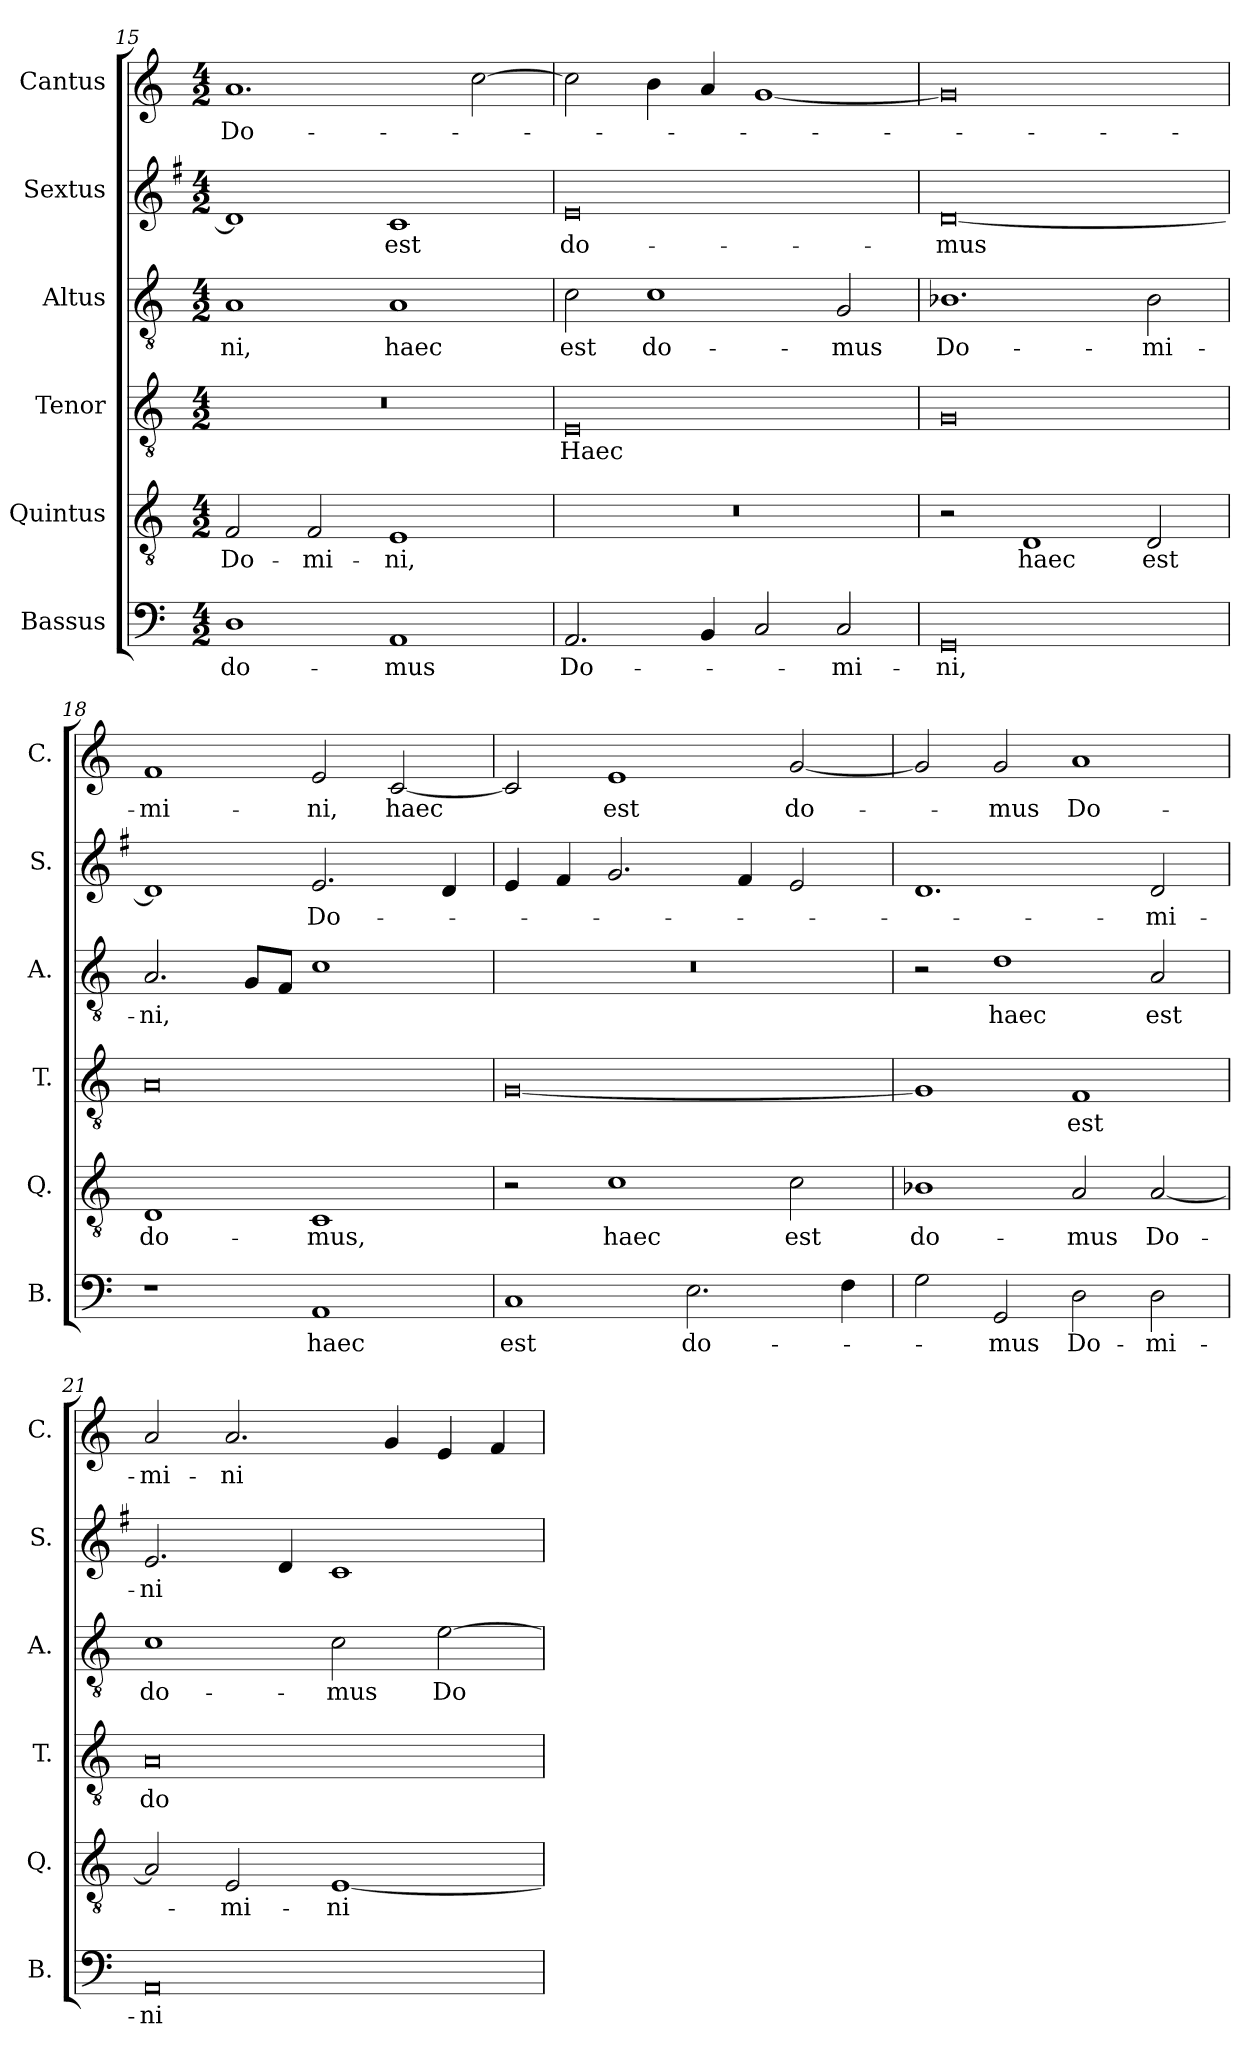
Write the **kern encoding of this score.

**kern	**text	**kern	**text	**kern	**text	**kern	**text	**kern	**text	**kern	**text
*part6	*part6	*part5	*part5	*part4	*part4	*part3	*part3	*part2	*part2	*part1	*part1
*staff6	*staff6	*staff5	*staff5	*staff4	*staff4	*staff3	*staff3	*staff2	*staff2	*staff1	*staff1
*I"Bassus	*	*I"Quintus	*	*I"Tenor	*	*I"Altus	*	*I"Sextus	*	*I"Cantus	*
*I'B.	*	*I'Q.	*	*I'T.	*	*I'A.	*	*I'S.	*	*I'C.	*
*clefF4	*	*clefGv2	*	*clefGv2	*	*clefGv2	*	*clefG2	*	*clefG2	*
*k[]	*	*k[]	*	*k[]	*	*k[]	*	*k[f#]	*	*k[]	*
*M4/2	*	*M4/2	*	*M4/2	*	*M4/2	*	*M4/2	*	*M4/2	*
=15	=15	=15	=15	=15	=15	=15	=15	=15	=15	=15	=15
!	!LO:LY:b	!	!LO:LY:b	!	!	!	!LO:LY:b	!	!	!	!LO:LY:b
1D	do-	2F/	Do-	0r	.	1A	-ni,	1d]	.	1.a	Do-
!	!	!	!LO:LY:b	!	!	!	!	!	!	!	!
.	.	2F/	-mi-	.	.	.	.	.	.	.	.
!	!LO:LY:b	!	!LO:LY:b	!	!	!	!LO:LY:b	!	!LO:LY:b	!	!
1AA	-mus	1E	-ni,	.	.	1A	haec	1c	est	.	.
.	.	.	.	.	.	.	.	.	.	[2cc\	.
!!LO:PB:g=z
=16	=16	=16	=16	=16	=16	=16	=16	=16	=16	=16	=16
!	!LO:LY:b	!	!	!	!LO:LY:b	!	!LO:LY:b	!	!LO:LY:b	!	!
2.AA/	Do-	0r	.	0E	Haec	2c\	est	0e	do-	2cc\]	.
!	!	!	!	!	!	!	!LO:LY:b	!	!	!	!
.	.	.	.	.	.	1c	do-	.	.	4b\	.
4BB/	.	.	.	.	.	.	.	.	.	4a/	.
2C/	.	.	.	.	.	.	.	.	.	[1g	.
!	!LO:LY:b	!	!	!	!	!	!LO:LY:b	!	!	!	!
2C/	-mi-	.	.	.	.	2G/	-mus	.	.	.	.
=17	=17	=17	=17	=17	=17	=17	=17	=17	=17	=17	=17
!	!LO:LY:b	!	!	!	!	!	!LO:LY:b	!	!LO:LY:b	!	!
0GG	-ni,	2r	.	0G	.	1.B-X	Do-	[0d	-mus	0g]	.
!	!	!	!LO:LY:b	!	!	!	!	!	!	!	!
.	.	1D	haec	.	.	.	.	.	.	.	.
!	!	!	!LO:LY:b	!	!	!	!LO:LY:b	!	!	!	!
.	.	2D/	est	.	.	2B-\	-mi-	.	.	.	.
=18	=18	=18	=18	=18	=18	=18	=18	=18	=18	=18	=18
!	!	!	!LO:LY:b	!	!	!	!LO:LY:b	!	!	!	!LO:LY:b
1r	.	1D	do-	0A	.	2.A/	-ni,	1d]	.	1f	-mi-
.	.	.	.	.	.	8G/L	.	.	.	.	.
.	.	.	.	.	.	8F/J	.	.	.	.	.
!	!LO:LY:b	!	!LO:LY:b	!	!	!	!	!	!LO:LY:b	!	!LO:LY:b
1AA	haec	1C	-mus,	.	.	1c	.	2.e/	Do-	2e/	-ni,
!	!	!	!	!	!	!	!	!	!	!	!LO:LY:b
.	.	.	.	.	.	.	.	.	.	[2c/	haec
.	.	.	.	.	.	.	.	4d/	.	.	.
=19	=19	=19	=19	=19	=19	=19	=19	=19	=19	=19	=19
!	!LO:LY:b	!	!	!	!	!	!	!	!	!	!
1C	est	2r	.	[0G	.	0r	.	4e/	.	2c/]	.
.	.	.	.	.	.	.	.	4f#/	.	.	.
!	!	!	!LO:LY:b	!	!	!	!	!	!	!	!LO:LY:b
.	.	1c	haec	.	.	.	.	2.g/	.	1e	est
!	!LO:LY:b	!	!	!	!	!	!	!	!	!	!
2.E\	do-	.	.	.	.	.	.	.	.	.	.
.	.	.	.	.	.	.	.	4f#/	.	.	.
!	!	!	!LO:LY:b	!	!	!	!	!	!	!	!LO:LY:b
.	.	2c\	est	.	.	.	.	2e/	.	[2g/	do-
4F\	.	.	.	.	.	.	.	.	.	.	.
=20	=20	=20	=20	=20	=20	=20	=20	=20	=20	=20	=20
!	!	!	!LO:LY:b	!	!	!	!	!	!	!	!
2G\	.	1B-X	do-	1G]	.	2r	.	1.d	.	2g/]	.
!	!LO:LY:b	!	!	!	!	!	!LO:LY:b	!	!	!	!LO:LY:b
2GG/	-mus	.	.	.	.	1d	haec	.	.	2g/	-mus
!	!LO:LY:b	!	!LO:LY:b	!	!LO:LY:b	!	!	!	!	!	!LO:LY:b
2D\	Do-	2A/	-mus	1F	est	.	.	.	.	1a	Do-
!	!LO:LY:b	!	!LO:LY:b	!	!	!	!LO:LY:b	!	!LO:LY:b	!	!
2D\	-mi-	[2A/	Do-	.	.	2A/	est	2d/	-mi-	.	.
=21	=21	=21	=21	=21	=21	=21	=21	=21	=21	=21	=21
!	!LO:LY:b	!	!	!	!LO:LY:b	!	!LO:LY:b	!	!LO:LY:b	!	!LO:LY:b
0AA	-ni	2A/]	.	0A	do-	1c	do-	2.e/	-ni	2a/	-mi-
!	!	!	!LO:LY:b	!	!	!	!	!	!	!	!LO:LY:b
.	.	2E/	-mi-	.	.	.	.	.	.	2.a/	-ni
.	.	.	.	.	.	.	.	4d/	.	.	.
!	!	!	!LO:LY:b	!	!	!	!LO:LY:b	!	!	!	!
.	.	[1E	-ni	.	.	2c\	-mus	1c	.	.	.
.	.	.	.	.	.	.	.	.	.	4g/	.
!	!	!	!	!	!	!	!LO:LY:b	!	!	!	!
.	.	.	.	.	.	[2e\	Do-	.	.	4e/	.
.	.	.	.	.	.	.	.	.	.	4f/	.
=	=	=	=	=	=	=	=	=	=	=	=
*-	*-	*-	*-	*-	*-	*-	*-	*-	*-	*-	*-
